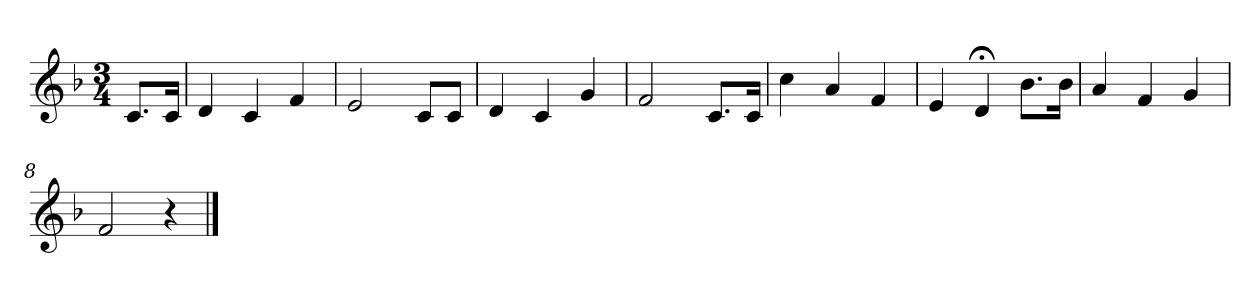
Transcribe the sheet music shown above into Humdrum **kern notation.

**kern
*part1
*staff1
*clefG2
*k[b-]
*F:
*M3/4
=
8.c/L
16c/Jk
=1
4d/
4c/
4f/
=2
2e/
8c/L
8c/J
=3
4d/
4c/
4g/
=4
2f/
8.c/L
16c/Jk
!!LO:LB:g=z
=5
4cc\
4a/
4f/
=6
4e/
4d;</
8.b-\L
16b-\Jk
=7
4a/
4f/
4g/
=8
2f/
4r
==
*-
